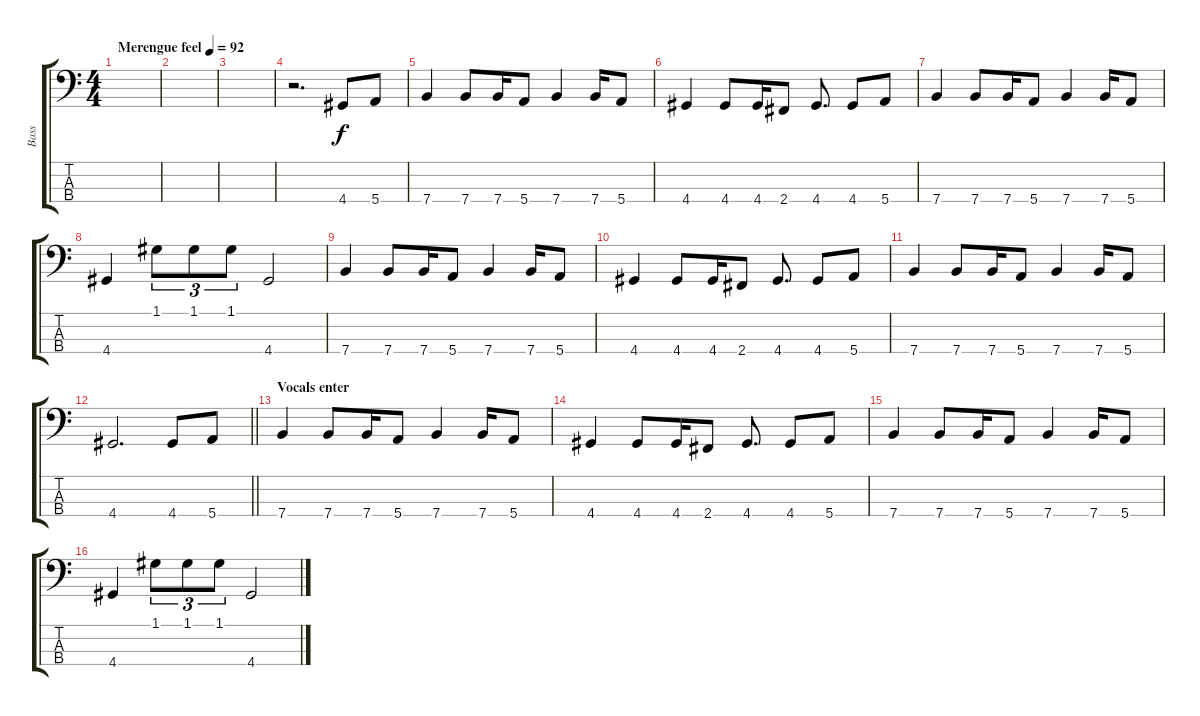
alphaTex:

\track ("Bass" "Bass") {instrument electricbassfinger}
\staff {score tabs}
\tuning (G2 D2 A1 E1) {hide}
\ts (4 4)
\tempo (92 "Merengue feel")
\clef f4
\ks c
|
|
|
r.2{d} 4.4.8 5.4.8 |
7.4.4 7.4.8 7.4.16 5.4.8 7.4.4 7.4.16 5.4.8 |
4.4.4 4.4.8 4.4.16 2.4.8 4.4.8{d} 4.4.8 5.4.8 |
7.4.4 7.4.8 7.4.16 5.4.8 7.4.4 7.4.16 5.4.8 |
4.4.4 1.1.8{tu (3 2)} 1.1.8{tu (3 2)} 1.1.8{tu (3 2)} 4.4.2 |
7.4.4 7.4.8 7.4.16 5.4.8 7.4.4 7.4.16 5.4.8 |
4.4.4 4.4.8 4.4.16 2.4.8 4.4.8{d} 4.4.8 5.4.8 |
7.4.4 7.4.8 7.4.16 5.4.8 7.4.4 7.4.16 5.4.8 |
\barLineRight lightlight
4.4.2{d} 4.4.8 5.4.8 |
\section ("" "Vocals enter")
7.4.4 7.4.8 7.4.16 5.4.8 7.4.4 7.4.16 5.4.8 |
4.4.4 4.4.8 4.4.16 2.4.8 4.4.8{d} 4.4.8 5.4.8 |
7.4.4 7.4.8 7.4.16 5.4.8 7.4.4 7.4.16 5.4.8 |
4.4.4 1.1.8{tu (3 2)} 1.1.8{tu (3 2)} 1.1.8{tu (3 2)} 4.4.2
